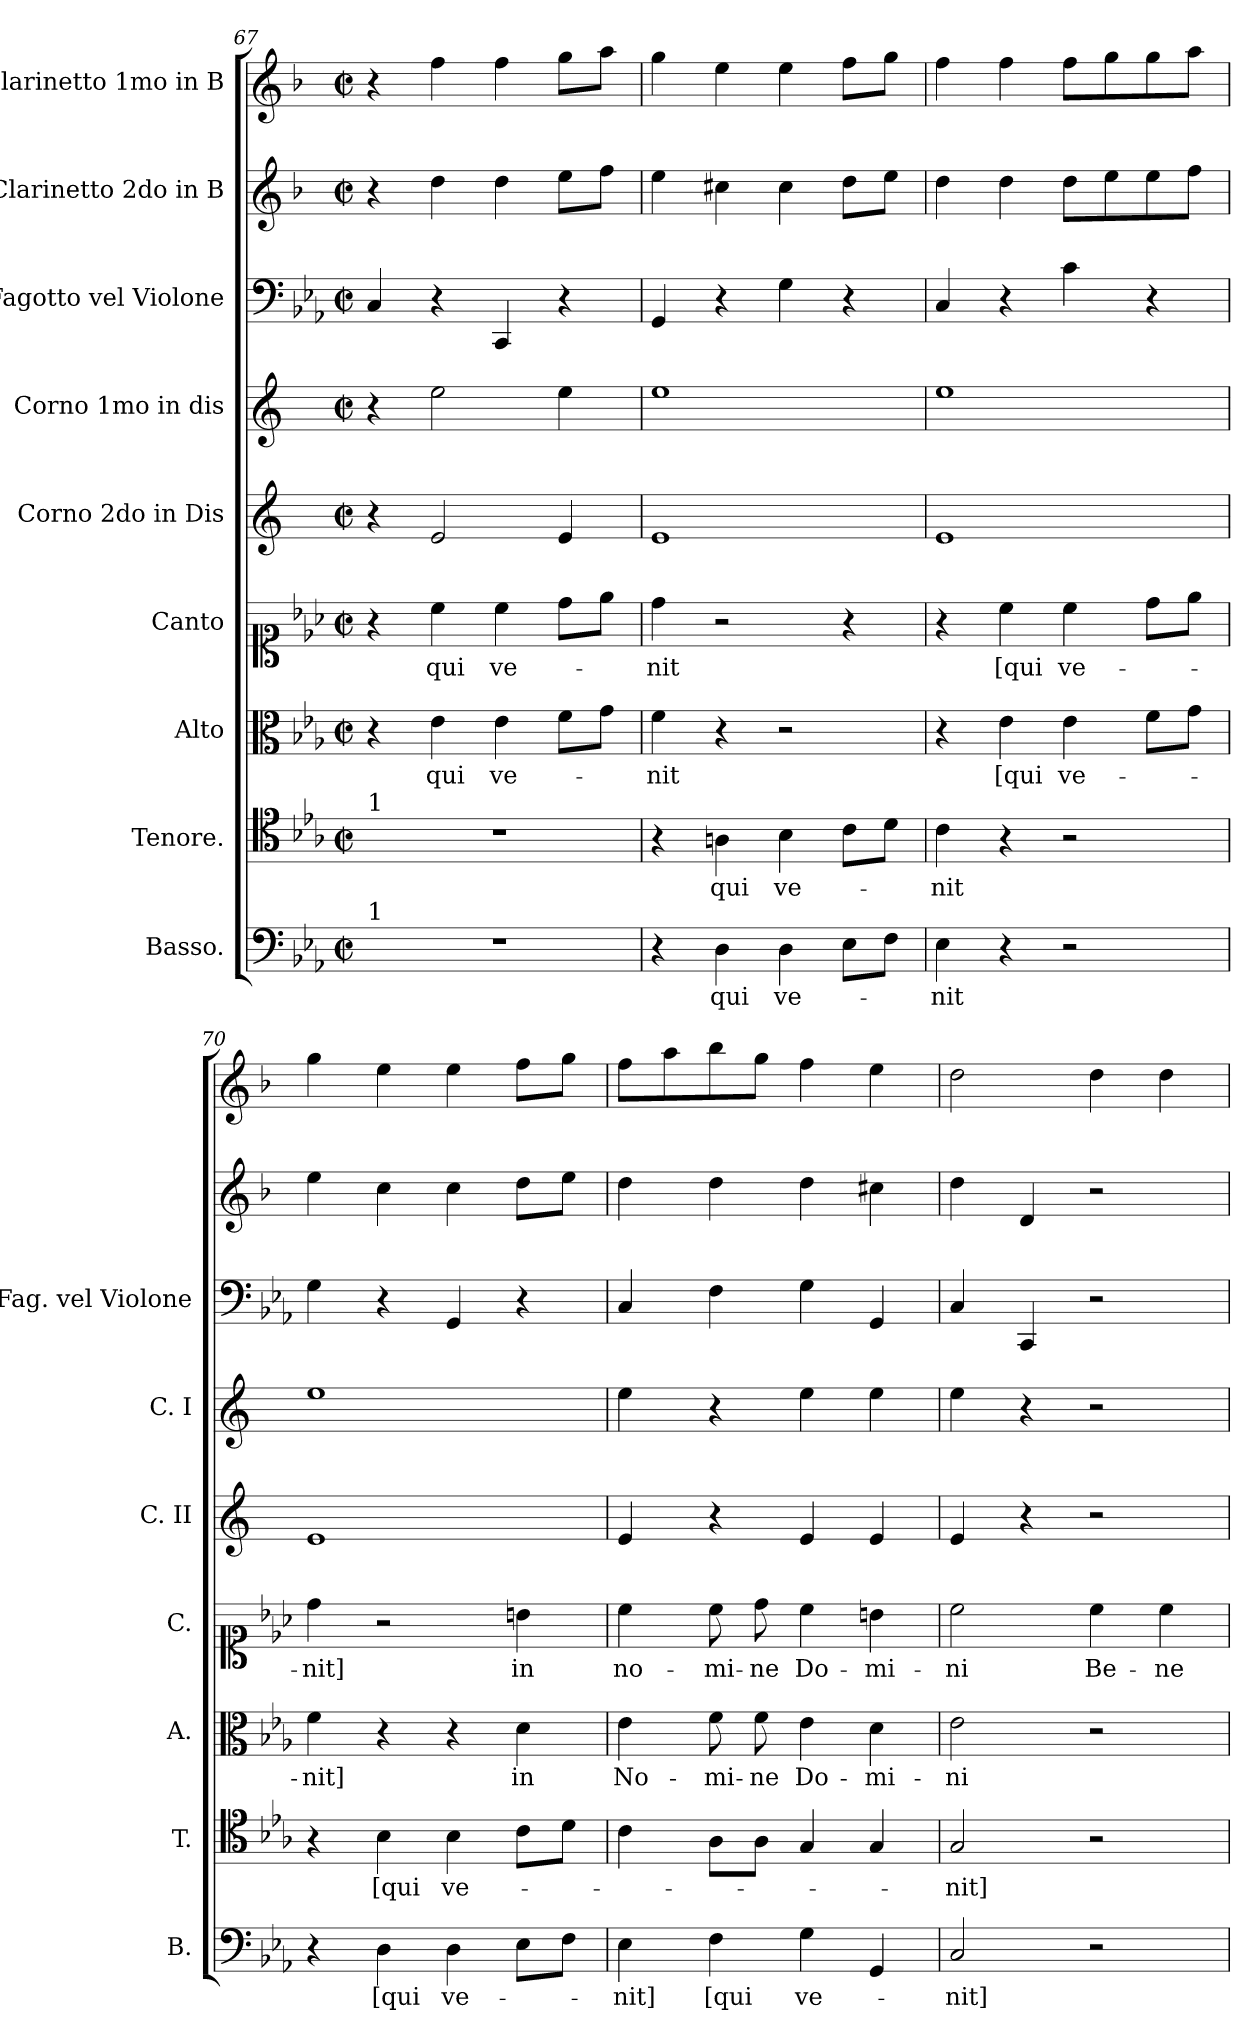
**kern	**text	**kern	**text	**kern	**text	**kern	**text	**kern	**kern	**kern	**kern	**kern
*part9	*part9	*part8	*part8	*part7	*part7	*part6	*part6	*part5	*part4	*part3	*part2	*part1
*staff9	*staff9	*staff8	*staff8	*staff7	*staff7	*staff6	*staff6	*staff5	*staff4	*staff3	*staff2	*staff1
*I"Basso.	*	*I"Tenore.	*	*I"Alto	*	*I"Canto	*	*I"Corno 2do in Dis	*I"Corno 1mo in dis	*I"Fagotto vel Violone	*I"Clarinetto 2do in B	*I"Clarinetto 1mo in B
*I'B.	*	*I'T.	*	*I'A.	*	*I'C.	*	*I'C. II	*I'C. I	*I'Fag. vel Violone	*	*
*clefF4	*	*clefC4	*	*clefC3	*	*clefC1	*	*clefG2	*clefG2	*clefF4	*clefG2	*clefG2
*	*	*	*	*	*	*	*	*ITrd5c9	*ITrd5c9	*	*ITrd1c2	*ITrd1c2
*k[b-e-a-]	*	*k[b-e-a-]	*	*k[b-e-a-]	*	*k[b-e-a-]	*	*k[b-e-a-]	*k[b-e-a-]	*k[b-e-a-]	*k[b-e-a-]	*k[b-e-a-]
*E-:	*	*E-:	*	*E-:	*	*E-:	*	*E-:	*E-:	*E-:	*E-:	*E-:
*M2/2	*	*M2/2	*	*M2/2	*	*M2/2	*	*M2/2	*M2/2	*M2/2	*M2/2	*M2/2
*met(c|)	*	*met(c|)	*	*met(c|)	*	*met(c|)	*	*met(c|)	*met(c|)	*met(c|)	*met(c|)	*met(c|)
=67	=67	=67	=67	=67	=67	=67	=67	=67	=67	=67	=67	=67
!	!	!LO:TX:a:t=1	!	!	!	!	!	!	!	!	!	!
!LO:TX:a:t=1	!	!	!	!	!	!	!	!	!	!	!	!
1r	.	1r	.	4r	.	4r	.	4r	4r	4C/	4r	4r
.	.	.	.	4e-\	qui	4cc\	qui	2G/	2g\	4r	4cc\	4ee-\
.	.	.	.	4e-\	ve-	4cc\	ve-	.	.	4CC/	4cc\	4ee-\
.	.	.	.	8f\L	.	8dd\L	.	4G/	4g\	4r	8dd\L	8ff\L
.	.	.	.	8g\J	.	8ee-\J	.	.	.	.	8ee-\J	8gg\J
=68	=68	=68	=68	=68	=68	=68	=68	=68	=68	=68	=68	=68
4r	.	4r	.	4f\	-nit	4dd\	-nit	1G	1g	4GG/	4dd\	4ff\
4D\	qui	4An\	qui	4r	.	2r	.	.	.	4r	4bn\	4dd\
4D\	ve-	4B-\	ve-	2r	.	.	.	.	.	4G\	4b\	4dd\
8E-\L	.	8c\L	.	.	.	4r	.	.	.	4r	8cc\L	8ee-\L
8F\J	.	8d\J	.	.	.	.	.	.	.	.	8dd\J	8ff\J
=69	=69	=69	=69	=69	=69	=69	=69	=69	=69	=69	=69	=69
4E-\	-nit	4c\	-nit	4r	.	4r	.	1G	1g	4C/	4cc\	4ee-\
4r	.	4r	.	4e-\	[qui	4cc\	[qui	.	.	4r	4cc\	4ee-\
2r	.	2r	.	4e-\	ve-	4cc\	ve-	.	.	4c\	8cc\L	8ee-\L
.	.	.	.	.	.	.	.	.	.	.	8dd\	8ff\
.	.	.	.	8f\L	.	8dd\L	.	.	.	4r	8dd\	8ff\
.	.	.	.	8g\J	.	8ee-\J	.	.	.	.	8ee-\J	8gg\J
=70	=70	=70	=70	=70	=70	=70	=70	=70	=70	=70	=70	=70
4r	.	4r	.	4f\	-nit]	4dd\	-nit]	1G	1g	4G\	4dd\	4ff\
4D\	[qui	4B-\	[qui	4r	.	2r	.	.	.	4r	4b-\	4dd\
4D\	ve-	4B-\	ve-	4r	.	.	.	.	.	4GG/	4b-\	4dd\
8E-\L	.	8c\L	.	4d\	in	4bn\	in	.	.	4r	8cc\L	8ee-\L
8F\J	.	8d\J	.	.	.	.	.	.	.	.	8dd\J	8ff\J
=71	=71	=71	=71	=71	=71	=71	=71	=71	=71	=71	=71	=71
4E-\	-nit]	4c\	.	4e-\	No-	4cc\	no-	4G/	4g\	4C/	4cc\	8ee-\L
.	.	.	.	.	.	.	.	.	.	.	.	8gg\
4F\	[qui	8A-\L	.	8f\	-mi-	8cc\	-mi-	4r	4r	4F\	4cc\	8aa-\
.	.	8A-\J	.	8f\	-ne	8dd\	-ne	.	.	.	.	8ff\J
4G\	ve-	4G/	.	4e-\	Do-	4cc\	Do-	4G/	4g\	4G\	4cc\	4ee-\
4GG/	.	4G/	.	4d\	-mi-	4bn\	-mi-	4G/	4g\	4GG/	4bn\	4dd\
=72	=72	=72	=72	=72	=72	=72	=72	=72	=72	=72	=72	=72
2C/	-nit]	2G/	-nit]	2e-\	-ni	2cc\	-ni	4G/	4g\	4C/	4cc\	2cc\
.	.	.	.	.	.	.	.	4r	4r	4CC/	4c/	.
2r	.	2r	.	2r	.	4cc\	Be-	2r	2r	2r	2r	4cc\
.	.	.	.	.	.	4cc\	-ne-	.	.	.	.	4cc\
=	=	=	=	=	=	=	=	=	=	=	=	=
*-	*-	*-	*-	*-	*-	*-	*-	*-	*-	*-	*-	*-
